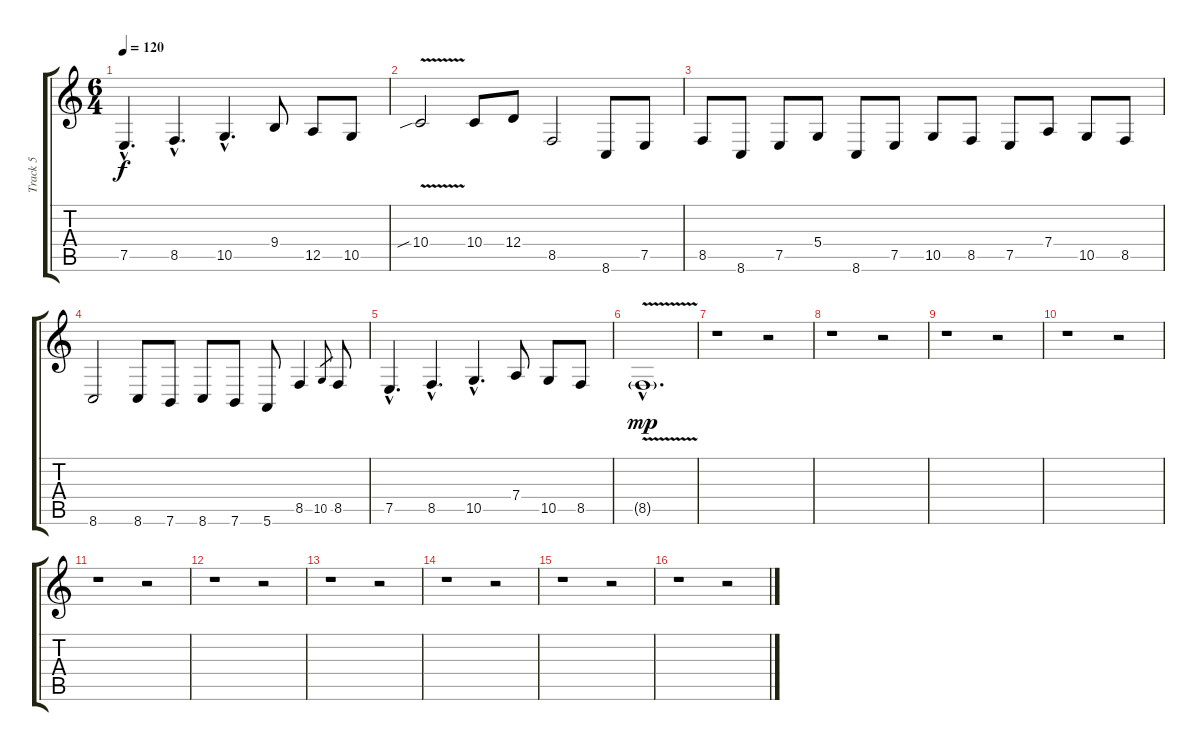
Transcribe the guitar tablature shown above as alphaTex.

\track ("Track 5" "Track 5") {instrument lead5charang}
\staff {score tabs}
\tuning (E4 B3 G3 D3 A2 E2) {hide}
\ts (6 4)
\tempo 120
\clef g2
\ks c
7.5{hac}.4{d dy f} 8.5{hac}.4{d} 10.5{hac}.4{d} 9.4.8 12.5.8 10.5.8 |
10.4{v sib}.2 10.4.8 12.4.8 8.5.2 8.6.8 7.5.8 |
8.5.8 8.6.8 7.5.8 5.4.8 8.6.8 7.5.8 10.5.8 8.5.8 7.5.8 7.4.8 10.5.8 8.5.8 |
8.6.2 8.6.8 7.6.8 8.6.8 7.6.8 5.6.8 8.5.4 10.5.8{gr} 8.5.8 |
7.5{hac}.4{d} 8.5{hac}.4{d} 10.5{hac}.4{d} 7.4.8 10.5.8 8.5.8 |
8.5{v g hac}.1{d dy mp volume 5} |
r.1 r.2 |
r.1 r.2 |
r.1 r.2 |
r.1 r.2 |
r.1 r.2 |
r.1 r.2 |
r.1 r.2 |
r.1 r.2 |
r.1 r.2 |
r.1 r.2
